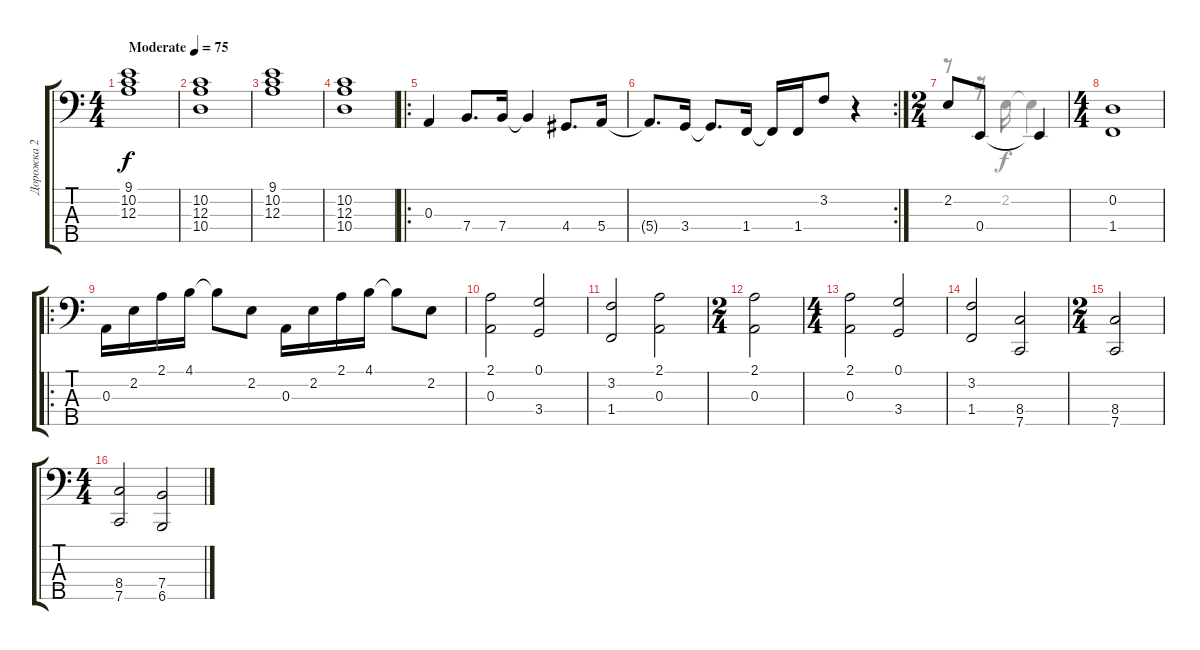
\track ("Дорожка 2" "Дорожка 2") {instrument electricbassfinger}
\staff {score tabs}
\tuning (G2 D2 A1 E1 F0) {hide}
\voice
\ts (4 4)
\tempo (75 "Moderate")
\clef f4
\ks c
(9.1 10.2 12.3).1{dy f instrument electricbassfinger} |
(10.2 12.3 10.4).1 |
(9.1 10.2 12.3).1 |
(10.2 12.3 10.4).1 |
\ro
0.3.4 7.4.8{d} 7.4.16 7.4{t}.4 4.4.8{d} 5.4.16 |
\rc 2
5.4{t}.8{d} 3.4.16 3.4{t}.8{d} 1.4.16 1.4{t}.16 1.4.16 3.2.8 r.4 |
\ts (2 4)
2.2.8 0.4.8 0.4{t}.4 |
\ts (4 4)
(0.2 1.4).1 |
\ro
0.3.16 2.2.16 2.1.16 4.1.16 4.1{t}.8 2.2.8 0.3.16 2.2.16 2.1.16 4.1.16 4.1{t}.8 2.2.8 |
(2.1 0.3).2 (0.1 3.4).2 |
(3.2 1.4).2 (2.1 0.3).2 |
\ts (2 4)
(2.1 0.3).2 |
\ts (4 4)
(2.1 0.3).2 (0.1 3.4).2 |
(3.2 1.4).2 (8.4 7.5).2 |
\ts (2 4)
(8.4 7.5).2 |
\ts (4 4)
(8.4 7.5).2 (7.4 6.5).2
\voice
\clef f4
\ottava regular
\simile none
\ks c
|
|
|
|
|
|
r.8 r.16 2.2.16 2.2{t}.4 |
|
|
|
|
|
|
|
|
